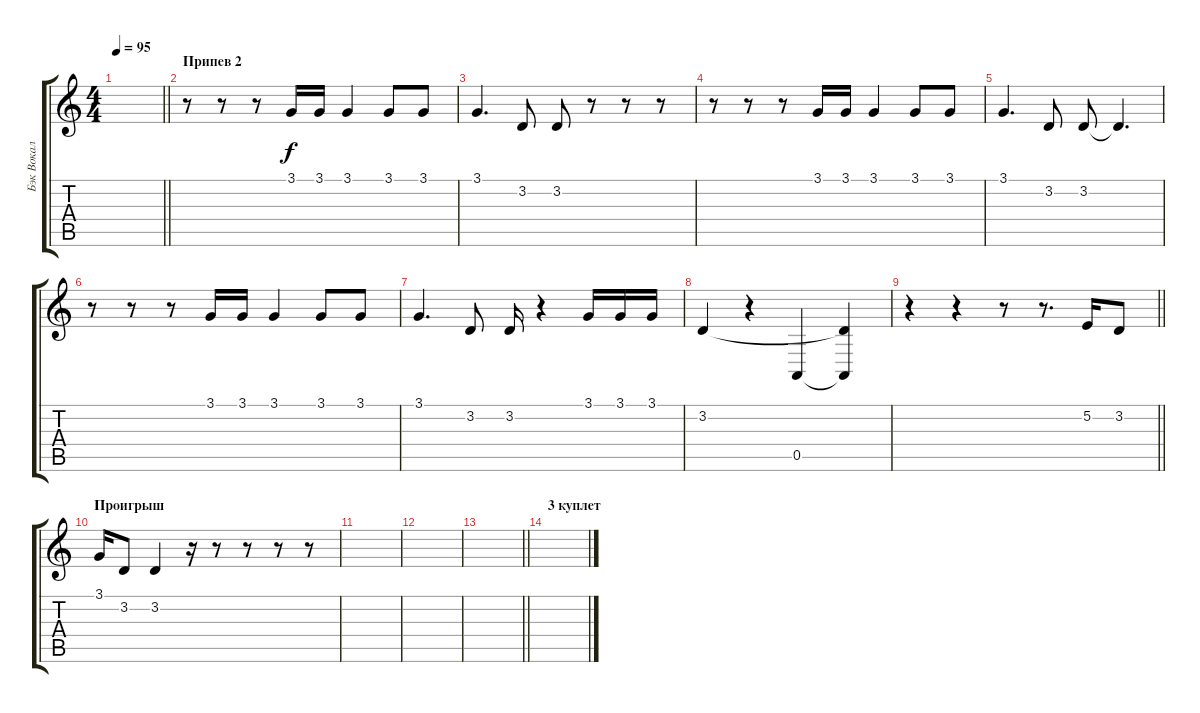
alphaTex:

\track ("Бэк Вокал" "Бэк Вокал") {instrument lead6voice}
\staff {score tabs}
\tuning (E4 B3 G3 D3 A2 E2) {hide}
\ts (4 4)
\tempo 95
\clef g2
\barLineRight lightlight
\ks c
|
\section ("" "Припев 2")
r.8 r.8 r.8 3.1.16 3.1.16 3.1.4 3.1.8 3.1.8 |
3.1.4{d} 3.2.8 3.2.8 r.8 r.8 r.8 |
r.8 r.8 r.8 3.1.16 3.1.16 3.1.4 3.1.8 3.1.8 |
3.1.4{d} 3.2.8 3.2.8 3.2{t}.4{d} |
r.8 r.8 r.8 3.1.16 3.1.16 3.1.4 3.1.8 3.1.8 |
3.1.4{d} 3.2.8 3.2.16 r.4 3.1.16 3.1.16 3.1.16 |
3.2.4 r.4 0.5.4 (3.2{t} 0.5{t}).4 |
\barLineRight lightlight
r.4 r.4 r.8 r.8{d} 5.2.16 3.2.8 |
\section ("" "Проигрыш")
3.1.16 3.2.8 3.2.4 r.16 r.8 r.8 r.8 r.8 |
|
|
\barLineRight lightlight
|
\section ("" "3 куплет")
